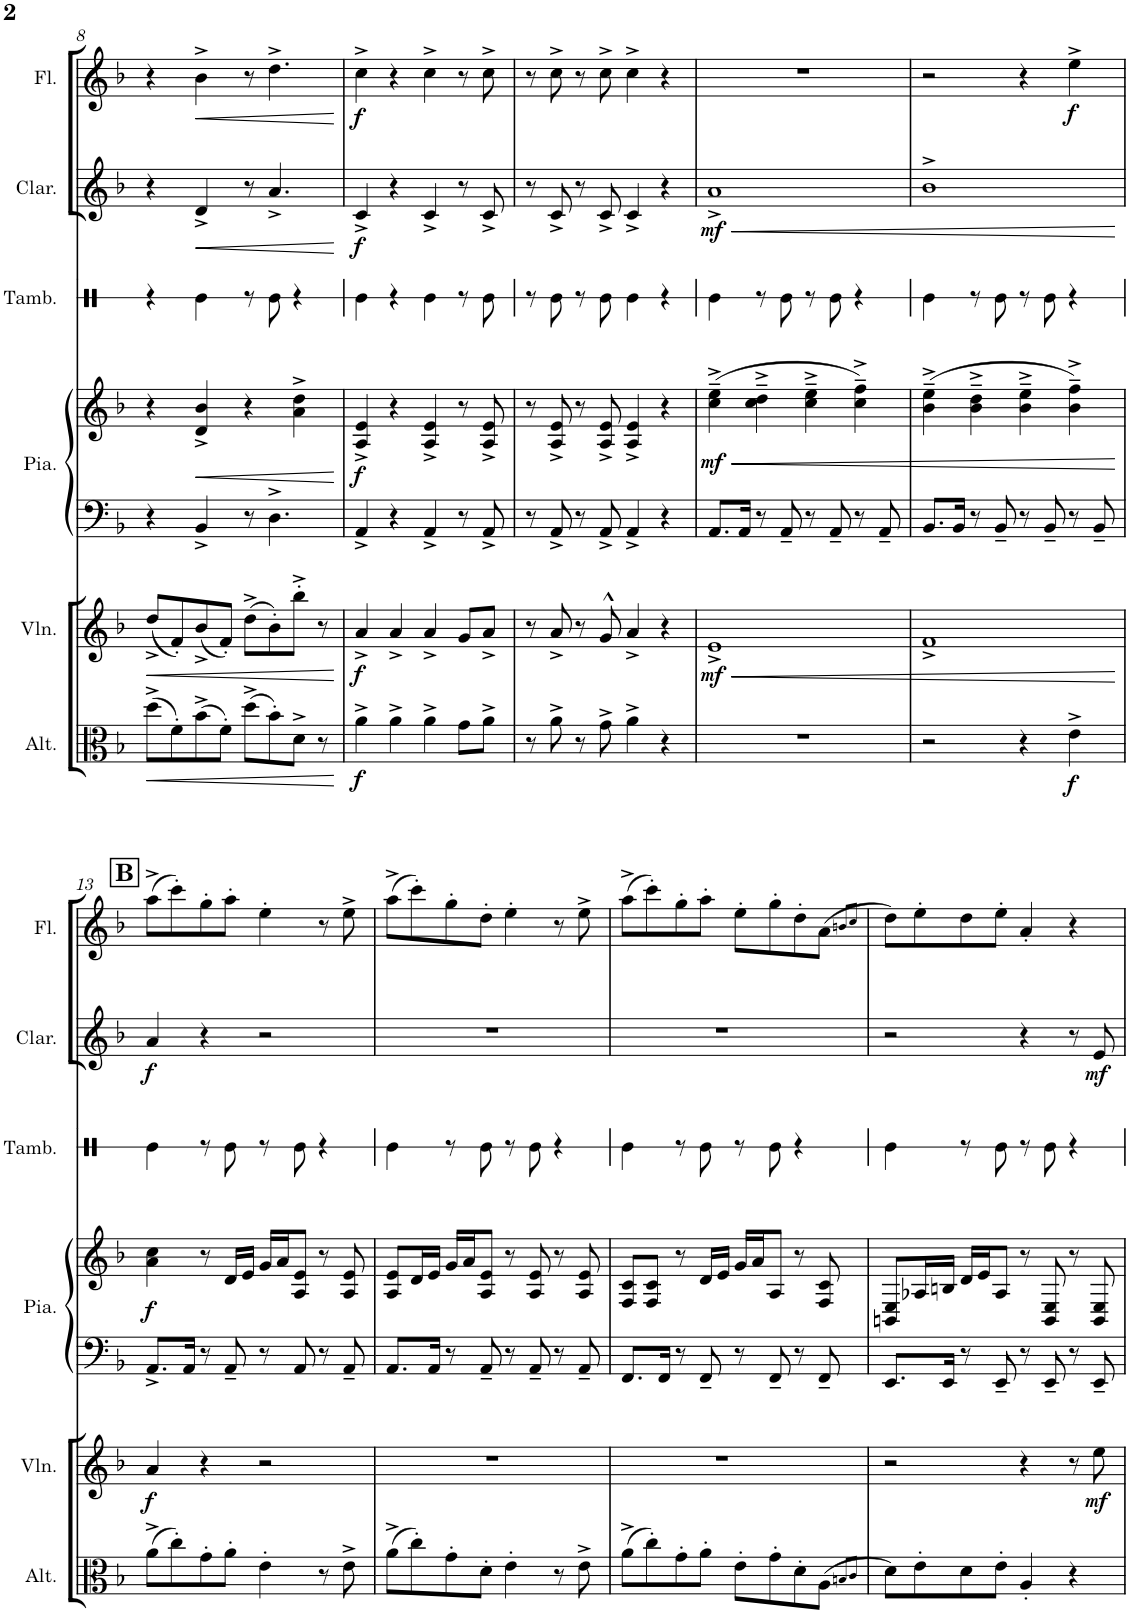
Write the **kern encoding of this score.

**kern	**dynam	**kern	**dynam	**kern	**kern	**dynam	**kern	**kern	**dynam	**kern	**dynam
*part6	*part6	*part5	*part5	*part4	*part4	*part4	*part3	*part2	*part2	*part1	*part1
*staff7	*staff7	*staff6	*staff6	*staff5	*staff4	*staff4/5	*staff3	*staff2	*staff2	*staff1	*staff1
*I"Alto	*	*I"Violon	*	*I"Piano	*	*	*I"Tambourin	*I"Clarinette	*	*I"Flûte	*
*I'Alt.	*	*I'Vln.	*	*I'Pia.	*	*	*I'Tamb.	*I'Clar.	*	*I'Fl.	*
!!LO:PB:g=z
*clefC3	*	*clefG2	*	*clefF4	*clefG2	*	*clefX	*clefG2	*	*clefG2	*
*	*	*	*	*	*	*	*	*Trd1c2	*	*	*
*k[b-]	*	*k[b-]	*	*k[b-]	*k[b-]	*	*k[]	*k[b-]	*	*k[b-]	*
*M4/4	*	*M4/4	*	*M4/4	*M4/4	*	*M4/4	*M4/4	*	*M4/4	*
=8	=8	=8	=8	=8	=8	=8	=8	=8	=8	=8	=8
!	!LO:HP:b	!	!LO:HP:b	!	!	!	!	!	!	!	!
(8dd^\L	<	(8dd^/L	<	4r	4r	.	4r	4r	.	4r	.
8f'\)	.	8f'/)	.	.	.	.	.	.	.	.	.
!	!	!	!	!	!	!LO:HP:b	!	!	!LO:HP:b	!	!LO:HP:b
(8b-^\	.	(8b-^/	.	4BB-^/	4d/^ 4b-/^	<	4Re\	4d^/	<	4b-^\	<
8f'\J)	.	8f'/J)	.	.	.	.	.	.	.	.	.
(8dd^\L	.	(8dd^\L	.	8r	4r	.	8r	8r	.	8r	.
8b-'\)	.	8b-'\)	.	4.D^\	.	.	8Re\	4.a^/	.	4.dd^\	.
8d^\J	.	8bb-'^\J	.	.	4a\^ 4dd\^	.	4r	.	.	.	.
8r	.	8r	.	.	.	.	.	.	.	.	.
.	[	.	[	.	.	[	.	.	[	.	[
=9	=9	=9	=9	=9	=9	=9	=9	=9	=9	=9	=9
!	!LO:DY:b	!	!LO:DY:b	!	!	!LO:DY:b	!	!	!LO:DY:b	!	!LO:DY:b
4a^\	f	4a^/	f	4AA^/	4A/^ 4e/^	f	4Re\	4c^/	f	4cc^\	f
4a^\	.	4a^/	.	4r	4r	.	4r	4r	.	4r	.
4a^\	.	4a^/	.	4AA^/	4A/^ 4e/^	.	4Re\	4c^/	.	4cc^\	.
8g\L	.	8g/L	.	8r	8r	.	8r	8r	.	8r	.
8a^\J	.	8a^/J	.	8AA^/	8A/^ 8e/^	.	8Re\	8c^/	.	8cc^\	.
=10	=10	=10	=10	=10	=10	=10	=10	=10	=10	=10	=10
8r	.	8r	.	8r	8r	.	8r	8r	.	8r	.
8a^\	.	8a^/	.	8AA^/	8A/^ 8e/^	.	8Re\	8c^/	.	8cc^\	.
8r	.	8r	.	8r	8r	.	8r	8r	.	8r	.
8g^\	.	8g^^/	.	8AA^/	8A/^ 8e/^	.	8Re\	8c^/	.	8cc^\	.
4a^\	.	4a^/	.	4AA^/	4A/^ 4e/^	.	4Re\	4c^/	.	4cc^\	.
4r	.	4r	.	4r	4r	.	4r	4r	.	4r	.
=11	=11	=11	=11	=11	=11	=11	=11	=11	=11	=11	=11
!	!	!	!LO:HP:b	!	!	!LO:HP:b	!	!	!LO:HP:b	!	!
!	!	!	!LO:DY:n=1:b	!	!	!LO:DY:n=1:b	!	!	!LO:DY:n=1:b	!	!
1r	.	1e^	< mf	8.AA/L	(4cc\~^ 4ee\~^	< mf	4Re\	1a^	< mf	1r	.
.	.	.	.	16AA/Jk	.	.	.	.	.	.	.
.	.	.	.	8r	4cc\~^ 4dd\~^	.	8r	.	.	.	.
.	.	.	.	8AA~/	.	.	8Re\	.	.	.	.
.	.	.	.	8r	4cc\~^ 4ee\~^	.	8r	.	.	.	.
.	.	.	.	8AA~/	.	.	8Re\	.	.	.	.
.	.	.	.	8r	4cc\~^ 4ff\~^)	.	4r	.	.	.	.
.	.	.	.	8AA~/	.	.	.	.	.	.	.
=12	=12	=12	=12	=12	=12	=12	=12	=12	=12	=12	=12
2r	.	1f^	.	8.BB-/L	(4b-\~^ 4ee\~^	.	4Re\	1b-^	.	2r	.
.	.	.	.	16BB-/Jk	.	.	.	.	.	.	.
.	.	.	.	8r	4b-\~^ 4dd\~^	.	8r	.	.	.	.
.	.	.	.	8BB-~/	.	.	8Re\	.	.	.	.
4r	.	.	.	8r	4b-\~^ 4ee\~^	.	8r	.	.	4r	.
.	.	.	.	8BB-~/	.	.	8Re\	.	.	.	.
!	!LO:DY:b	!	!	!	!	!	!	!	!	!	!LO:DY:b
4e^\	f	.	.	8r	4b-\~^ 4ff\~^)	.	4r	.	.	4ee^\	f
.	.	.	.	8BB-~/	.	.	.	.	.	.	.
.	.	.	[	.	.	[	.	.	[	.	.
!!LO:LB:g=z
=13	=13	=13	=13	=13	=13	=13	=13	=13	=13	=13	=13
!	!	!	!LO:DY:b	!	!	!LO:DY:b	!	!	!LO:DY:b	!	!
(8a^\L	.	4a/	f	8.AA^/L	4a\ 4cc\	f	4Re\	4a/	f	(8aa^\L	.
8cc'\)	.	.	.	.	.	.	.	.	.	8ccc'\)	.
.	.	.	.	16AA/Jk	.	.	.	.	.	.	.
8g'\	.	4r	.	8r	8r	.	8r	4r	.	8gg'\	.
8a'\J	.	.	.	8AA~/	16d/LL	.	8Re\	.	.	8aa'\J	.
.	.	.	.	.	16e/JJ	.	.	.	.	.	.
4e'\	.	2r	.	8r	16g/LL	.	8r	2r	.	4ee'\	.
.	.	.	.	.	16a/J	.	.	.	.	.	.
.	.	.	.	8AA/	8A/ 8e/J	.	8Re\	.	.	.	.
8r	.	.	.	8r	8r	.	4r	.	.	8r	.
8e^\	.	.	.	8AA~/	8A/ 8e/	.	.	.	.	8ee^\	.
=14	=14	=14	=14	=14	=14	=14	=14	=14	=14	=14	=14
(8a^\L	.	1r	.	8.AA/L	8A/ 8e/L	.	4Re\	1r	.	(8aa^\L	.
8cc'\)	.	.	.	.	16d/L	.	.	.	.	8ccc'\)	.
.	.	.	.	16AA/Jk	16e/JJ	.	.	.	.	.	.
8g'\	.	.	.	8r	16g/LL	.	8r	.	.	8gg'\	.
.	.	.	.	.	16a/J	.	.	.	.	.	.
8d'\J	.	.	.	8AA~/	8A/ 8e/J	.	8Re\	.	.	8dd'\J	.
4e'\	.	.	.	8r	8r	.	8r	.	.	4ee'\	.
.	.	.	.	8AA~/	8A/ 8e/	.	8Re\	.	.	.	.
8r	.	.	.	8r	8r	.	4r	.	.	8r	.
8e^\	.	.	.	8AA~/	8A/ 8e/	.	.	.	.	8ee^\	.
=15	=15	=15	=15	=15	=15	=15	=15	=15	=15	=15	=15
(8a^\L	.	1r	.	8.FF/L	8F/ 8c/L	.	4Re\	1r	.	(8aa^\L	.
8cc'\)	.	.	.	.	8F/ 8c/J	.	.	.	.	8ccc'\)	.
.	.	.	.	16FF/Jk	.	.	.	.	.	.	.
8g'\	.	.	.	8r	8r	.	8r	.	.	8gg'\	.
8a'\J	.	.	.	8FF~/	16d/LL	.	8Re\	.	.	8aa'\J	.
.	.	.	.	.	16e/JJ	.	.	.	.	.	.
8e'\L	.	.	.	8r	16g/LL	.	8r	.	.	8ee'\L	.
.	.	.	.	.	16a/J	.	.	.	.	.	.
8g'\	.	.	.	8FF~/	8A/J	.	8Re\	.	.	8gg'\	.
8d'\	.	.	.	8r	8r	.	4r	.	.	8dd'\	.
(8A\J	.	.	.	8FF~/	8F/ 8c/	.	.	.	.	(8a\J	.
8qBn/L	.	.	.	.	.	.	.	.	.	8qbn/L	.
8qc/J	.	.	.	.	.	.	.	.	.	8qcc/J	.
=16	=16	=16	=16	=16	=16	=16	=16	=16	=16	=16	=16
8d\L)	.	2r	.	8.EE/L	8BBn/ 8E/L	.	4Re\	2r	.	8dd\L)	.
8e'\	.	.	.	.	16A-X/L	.	.	.	.	8ee'\	.
.	.	.	.	16EE/Jk	16Bn/JJ	.	.	.	.	.	.
8d\	.	.	.	8r	16d/LL	.	8r	.	.	8dd\	.
.	.	.	.	.	16e/J	.	.	.	.	.	.
8e'\J	.	.	.	8EE~/	8A-/J	.	8Re\	.	.	8ee'\J	.
4A'/	.	4r	.	8r	8r	.	8r	4r	.	4a'/	.
.	.	.	.	8EE~/	8BB/ 8E/	.	8Re\	.	.	.	.
4r	.	8r	.	8r	8r	.	4r	8r	.	4r	.
!	!	!	!LO:DY:b	!	!	!	!	!	!LO:DY:b	!	!
.	.	8ee\	mf	8EE~/	8BB/ 8E/	.	.	8e/	mf	.	.
=	=	=	=	=	=	=	=	=	=	=	=
*-	*-	*-	*-	*-	*-	*-	*-	*-	*-	*-	*-
